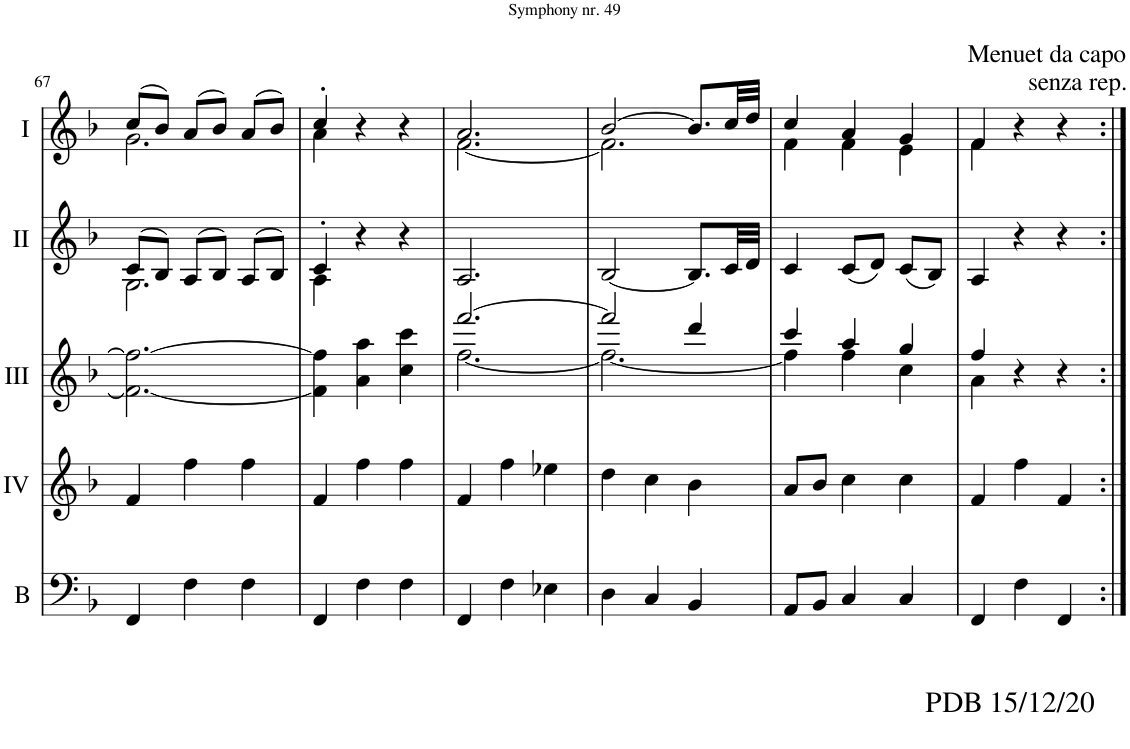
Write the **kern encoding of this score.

**kern	**kern	**kern	**kern	**kern
*part5	*part4	*part3	*part2	*part1
*staff5	*staff4	*staff3	*staff2	*staff1
*I"Bass	*I"Acc. 4	*I"Acc. 3	*I"Acc. 2	*I"Acc. 1
*I'B	*	*	*	*
!!LO:PB:g=z
*clefF4	*clefG2	*clefG2	*clefG2	*clefG2
*Trd7c12	*Trd7c12	*Trd7c12	*	*
*k[b-]	*k[b-]	*k[b-]	*k[b-]	*k[b-]
*M3/4	*M3/4	*M3/4	*M3/4	*M3/4
=67	=67	=67	=67	=67
*	*	*	*^	*^
4FF/	4f/	2.f\_ 2.ff\_	(8c/L	2.G\	(8cc/L	2.g\
.	.	.	8B-/J)	.	8b-/J)	.
4F\	4ff\	.	(8A/L	.	(8a/L	.
.	.	.	8B-/J)	.	8b-/J)	.
4F\	4ff\	.	(8A/L	.	(8a/L	.
.	.	.	8B-/J)	.	8b-/J)	.
=68	=68	=68	=68	=68	=68	=68
4FF/	4f/	4f\] 4ff\]	4c'/	4A\	4cc'/	4a\
4F\	4ff\	4a\ 4aa\	4r	4ryy	4r	4ryy
4F\	4ff\	4cc\ 4ccc\	4r	4ryy	4r	4ryy
*	*	*	*v	*v	*	*
=69	=69	=69	=69	=69	=69
*	*	*^	*	*	*
4FF/	4f/	[2.fff/	[2.ff\	2.A/	2.a/	[2.f\
4F\	4ff\	.	.	.	.	.
4E-X\	4ee-X\	.	.	.	.	.
=70	=70	=70	=70	=70	=70	=70
4D\	4dd\	2fff/]	2.ff\_	[2B-/	[2b-/	2.f\]
4C/	4cc\	.	.	.	.	.
4BB-/	4b-\	4ddd/	.	8.B-/L]	8.b-/L]	.
.	.	.	.	32c/LL	32cc/LL	.
.	.	.	.	32d/JJJ	32dd/JJJ	.
=71	=71	=71	=71	=71	=71	=71
8AA/L	8a/L	4ccc/	4ff\]	4c/	4cc/	4f\
8BB-/J	8b-/J	.	.	.	.	.
4C/	4cc\	4aa/	4ff\	(8c/L	4a/	4f\
.	.	.	.	8d/J)	.	.
4C/	4cc\	4gg/	4cc\	(8c/L	4g/	4e\
.	.	.	.	8B-/J)	.	.
=72	=72	=72	=72	=72	=72	=72
!	!	!	!	!	!LO:TX:b:t=PDB 15/12/20	!
!	!	!	!	!	!LO:TX:b:t=For more arrangements, check out www.de-bra.nl/arrangements.html	!
4FF/	4f/	4ff/	4a\	4A/	4f/	4f\
4F\	4ff\	4r	4ryy	4r	4r	4ryy
4FF/	4f/	4r	4ryy	4r	4r	4ryy
!	!	!	!	!	!	!LO:TX:a:t=Menuet da capo\nsenza rep.
*	*	*v	*v	*	*v	*v
=:|!	=:|!	=:|!	=:|!	=:|!
*-	*-	*-	*-	*-
